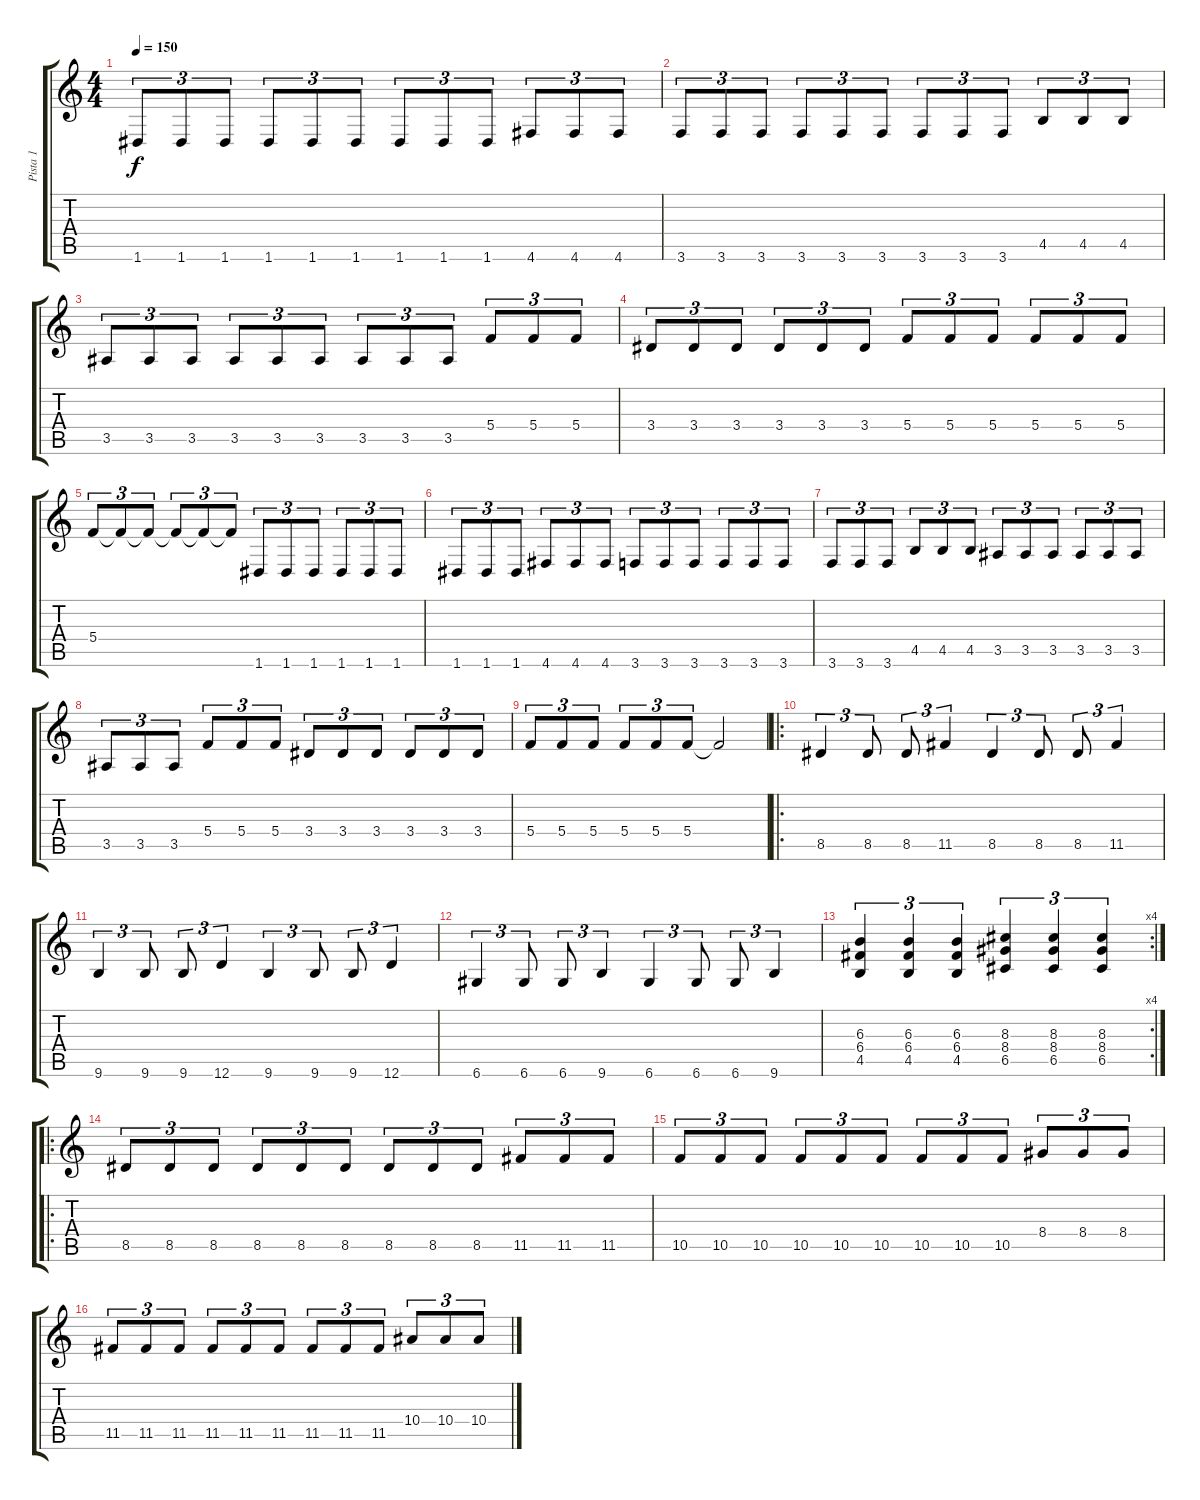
\track ("Pista 1" "Pista 1") {instrument overdrivenguitar}
\staff {score tabs}
\tuning (D4 A3 F3 C3 G2 D2) {hide}
\ts (4 4)
\tempo 150
\clef g2
\ks c
1.6.8{tu (3 2) dy f} 1.6.8{tu (3 2)} 1.6.8{tu (3 2)} 1.6.8{tu (3 2)} 1.6.8{tu (3 2)} 1.6.8{tu (3 2)} 1.6.8{tu (3 2)} 1.6.8{tu (3 2)} 1.6.8{tu (3 2)} 4.6.8{tu (3 2)} 4.6.8{tu (3 2)} 4.6.8{tu (3 2)} |
3.6.8{tu (3 2)} 3.6.8{tu (3 2)} 3.6.8{tu (3 2)} 3.6.8{tu (3 2)} 3.6.8{tu (3 2)} 3.6.8{tu (3 2)} 3.6.8{tu (3 2)} 3.6.8{tu (3 2)} 3.6.8{tu (3 2)} 4.5.8{tu (3 2)} 4.5.8{tu (3 2)} 4.5.8{tu (3 2)} |
3.5.8{tu (3 2)} 3.5.8{tu (3 2)} 3.5.8{tu (3 2)} 3.5.8{tu (3 2)} 3.5.8{tu (3 2)} 3.5.8{tu (3 2)} 3.5.8{tu (3 2)} 3.5.8{tu (3 2)} 3.5.8{tu (3 2)} 5.4.8{tu (3 2)} 5.4.8{tu (3 2)} 5.4.8{tu (3 2)} |
3.4.8{tu (3 2)} 3.4.8{tu (3 2)} 3.4.8{tu (3 2)} 3.4.8{tu (3 2)} 3.4.8{tu (3 2)} 3.4.8{tu (3 2)} 5.4.8{tu (3 2)} 5.4.8{tu (3 2)} 5.4.8{tu (3 2)} 5.4.8{tu (3 2)} 5.4.8{tu (3 2)} 5.4.8{tu (3 2)} |
5.4.8{tu (3 2)} 5.4{t}.8{tu (3 2)} 5.4{t}.8{tu (3 2)} 5.4{t}.8{tu (3 2)} 5.4{t}.8{tu (3 2)} 5.4{t}.8{tu (3 2)} 1.6.8{tu (3 2)} 1.6.8{tu (3 2)} 1.6.8{tu (3 2)} 1.6.8{tu (3 2)} 1.6.8{tu (3 2)} 1.6.8{tu (3 2)} |
1.6.8{tu (3 2)} 1.6.8{tu (3 2)} 1.6.8{tu (3 2)} 4.6.8{tu (3 2)} 4.6.8{tu (3 2)} 4.6.8{tu (3 2)} 3.6.8{tu (3 2)} 3.6.8{tu (3 2)} 3.6.8{tu (3 2)} 3.6.8{tu (3 2)} 3.6.8{tu (3 2)} 3.6.8{tu (3 2)} |
3.6.8{tu (3 2)} 3.6.8{tu (3 2)} 3.6.8{tu (3 2)} 4.5.8{tu (3 2)} 4.5.8{tu (3 2)} 4.5.8{tu (3 2)} 3.5.8{tu (3 2)} 3.5.8{tu (3 2)} 3.5.8{tu (3 2)} 3.5.8{tu (3 2)} 3.5.8{tu (3 2)} 3.5.8{tu (3 2)} |
3.5.8{tu (3 2)} 3.5.8{tu (3 2)} 3.5.8{tu (3 2)} 5.4.8{tu (3 2)} 5.4.8{tu (3 2)} 5.4.8{tu (3 2)} 3.4.8{tu (3 2)} 3.4.8{tu (3 2)} 3.4.8{tu (3 2)} 3.4.8{tu (3 2)} 3.4.8{tu (3 2)} 3.4.8{tu (3 2)} |
5.4.8{tu (3 2)} 5.4.8{tu (3 2)} 5.4.8{tu (3 2)} 5.4.8{tu (3 2)} 5.4.8{tu (3 2)} 5.4.8{tu (3 2)} 5.4{t}.2 |
\ro
8.5.4{tu (3 2)} 8.5.8{tu (3 2)} 8.5.8{tu (3 2)} 11.5.4{tu (3 2)} 8.5.4{tu (3 2)} 8.5.8{tu (3 2)} 8.5.8{tu (3 2)} 11.5.4{tu (3 2)} |
9.6.4{tu (3 2)} 9.6.8{tu (3 2)} 9.6.8{tu (3 2)} 12.6.4{tu (3 2)} 9.6.4{tu (3 2)} 9.6.8{tu (3 2)} 9.6.8{tu (3 2)} 12.6.4{tu (3 2)} |
6.6.4{tu (3 2)} 6.6.8{tu (3 2)} 6.6.8{tu (3 2)} 9.6.4{tu (3 2)} 6.6.4{tu (3 2)} 6.6.8{tu (3 2)} 6.6.8{tu (3 2)} 9.6.4{tu (3 2)} |
\rc 4
(6.3 6.4 4.5).4{tu (3 2)} (6.3 6.4 4.5).4{tu (3 2)} (6.3 6.4 4.5).4{tu (3 2)} (8.3 8.4 6.5).4{tu (3 2)} (8.3 8.4 6.5).4{tu (3 2)} (8.3 8.4 6.5).4{tu (3 2)} |
\ro
8.5.8{tu (3 2)} 8.5.8{tu (3 2)} 8.5.8{tu (3 2)} 8.5.8{tu (3 2)} 8.5.8{tu (3 2)} 8.5.8{tu (3 2)} 8.5.8{tu (3 2)} 8.5.8{tu (3 2)} 8.5.8{tu (3 2)} 11.5.8{tu (3 2)} 11.5.8{tu (3 2)} 11.5.8{tu (3 2)} |
10.5.8{tu (3 2)} 10.5.8{tu (3 2)} 10.5.8{tu (3 2)} 10.5.8{tu (3 2)} 10.5.8{tu (3 2)} 10.5.8{tu (3 2)} 10.5.8{tu (3 2)} 10.5.8{tu (3 2)} 10.5.8{tu (3 2)} 8.4.8{tu (3 2)} 8.4.8{tu (3 2)} 8.4.8{tu (3 2)} |
11.5.8{tu (3 2)} 11.5.8{tu (3 2)} 11.5.8{tu (3 2)} 11.5.8{tu (3 2)} 11.5.8{tu (3 2)} 11.5.8{tu (3 2)} 11.5.8{tu (3 2)} 11.5.8{tu (3 2)} 11.5.8{tu (3 2)} 10.4.8{tu (3 2)} 10.4.8{tu (3 2)} 10.4.8{tu (3 2)}
